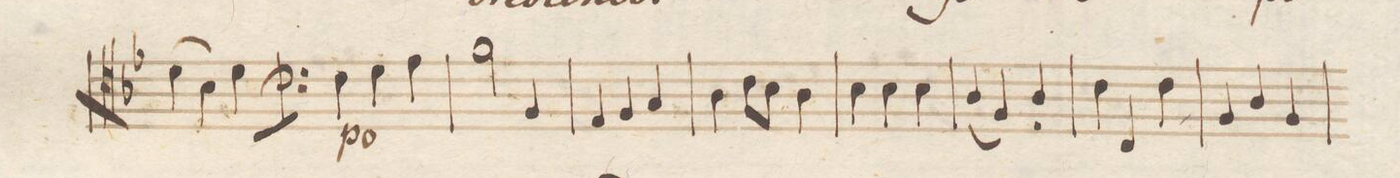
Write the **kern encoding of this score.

**kern	**dynam
*I"Baſso e Violoncello.	*
*clefC4	*
*k[b-e-]	*
*met(C.|)	*
*M3/4	*
(4d\	.
4B-\)	.
4d\	.
*clefF4	*
=106	=106
4F\	p
4G\	.
4A\	.
=107	=107
2B-\	.
4BB-/	.
=108	=108
4AA/	.
4BB-/	.
4C/	.
=109	=109
4D\	.
8F\L	.
8E-\J	.
4D\	.
=110	=110
4E-\	.
4E-\	.
4E-\	.
=111	=111
(4D/	.
4BB-/)	.
4D'/	.
=112	=112
4F\	.
4FF/	.
4F\	.
=113	=113
4BB-/	.
4D/	.
4BB-/	.
=114	=114
*-	*-
